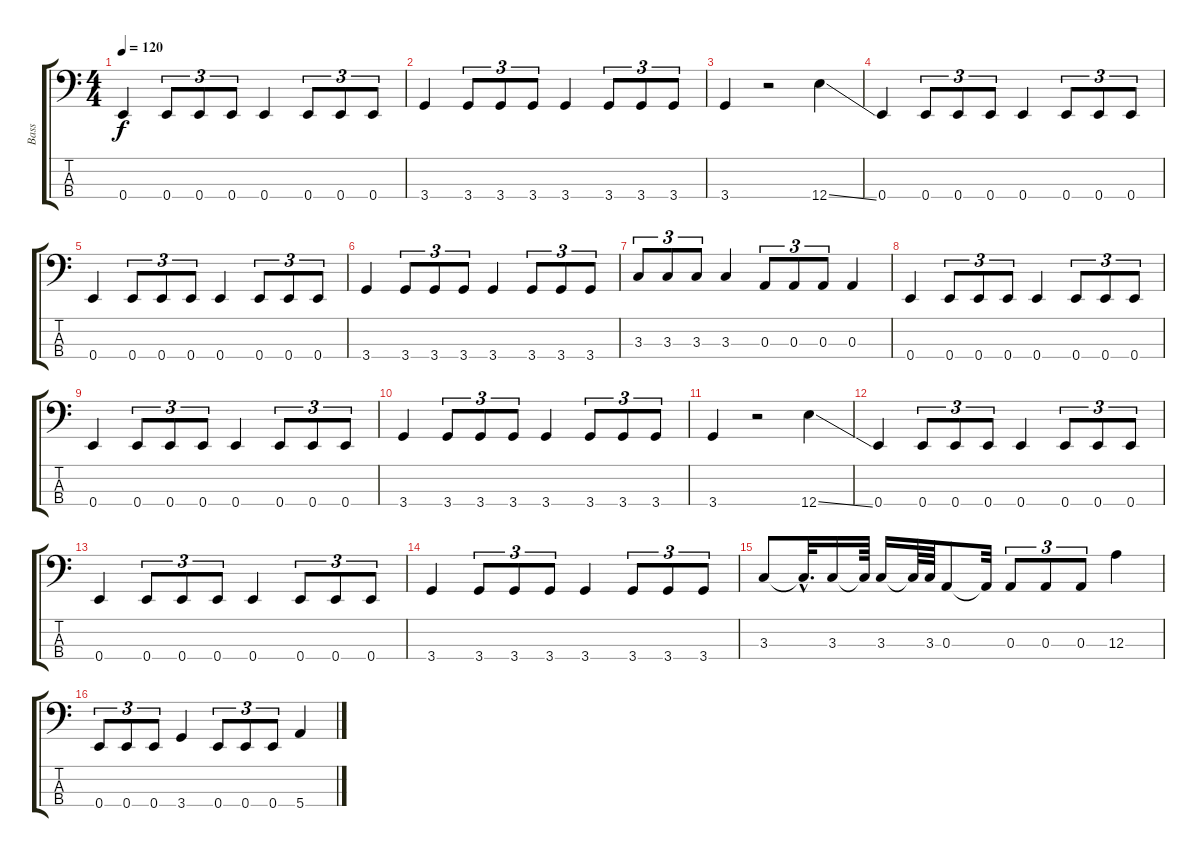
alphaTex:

\track ("Bass" "Bass") {instrument electricbassfinger}
\staff {score tabs}
\tuning (G2 D2 A1 E1) {hide}
\ts (4 4)
\tempo 120
\clef f4
\ks c
0.4.4{dy f} 0.4.8{tu (3 2)} 0.4.8{tu (3 2)} 0.4.8{tu (3 2)} 0.4.4 0.4.8{tu (3 2)} 0.4.8{tu (3 2)} 0.4.8{tu (3 2)} |
3.4.4 3.4.8{tu (3 2)} 3.4.8{tu (3 2)} 3.4.8{tu (3 2)} 3.4.4 3.4.8{tu (3 2)} 3.4.8{tu (3 2)} 3.4.8{tu (3 2)} |
3.4.4 r.2 12.4{ss}.4 |
0.4.4 0.4.8{tu (3 2)} 0.4.8{tu (3 2)} 0.4.8{tu (3 2)} 0.4.4 0.4.8{tu (3 2)} 0.4.8{tu (3 2)} 0.4.8{tu (3 2)} |
0.4.4 0.4.8{tu (3 2)} 0.4.8{tu (3 2)} 0.4.8{tu (3 2)} 0.4.4 0.4.8{tu (3 2)} 0.4.8{tu (3 2)} 0.4.8{tu (3 2)} |
3.4.4 3.4.8{tu (3 2)} 3.4.8{tu (3 2)} 3.4.8{tu (3 2)} 3.4.4 3.4.8{tu (3 2)} 3.4.8{tu (3 2)} 3.4.8{tu (3 2)} |
3.3.8{tu (3 2)} 3.3.8{tu (3 2)} 3.3.8{tu (3 2)} 3.3.4 0.3.8{tu (3 2)} 0.3.8{tu (3 2)} 0.3.8{tu (3 2)} 0.3.4 |
0.4.4 0.4.8{tu (3 2)} 0.4.8{tu (3 2)} 0.4.8{tu (3 2)} 0.4.4 0.4.8{tu (3 2)} 0.4.8{tu (3 2)} 0.4.8{tu (3 2)} |
0.4.4 0.4.8{tu (3 2)} 0.4.8{tu (3 2)} 0.4.8{tu (3 2)} 0.4.4 0.4.8{tu (3 2)} 0.4.8{tu (3 2)} 0.4.8{tu (3 2)} |
3.4.4 3.4.8{tu (3 2)} 3.4.8{tu (3 2)} 3.4.8{tu (3 2)} 3.4.4 3.4.8{tu (3 2)} 3.4.8{tu (3 2)} 3.4.8{tu (3 2)} |
3.4.4 r.2 12.4{ss}.4 |
0.4.4 0.4.8{tu (3 2)} 0.4.8{tu (3 2)} 0.4.8{tu (3 2)} 0.4.4 0.4.8{tu (3 2)} 0.4.8{tu (3 2)} 0.4.8{tu (3 2)} |
0.4.4 0.4.8{tu (3 2)} 0.4.8{tu (3 2)} 0.4.8{tu (3 2)} 0.4.4 0.4.8{tu (3 2)} 0.4.8{tu (3 2)} 0.4.8{tu (3 2)} |
3.4.4 3.4.8{tu (3 2)} 3.4.8{tu (3 2)} 3.4.8{tu (3 2)} 3.4.4 3.4.8{tu (3 2)} 3.4.8{tu (3 2)} 3.4.8{tu (3 2)} |
3.3.8 3.3{hac t}.32{d} 3.3.16 3.3{t}.64 3.3.16 3.3{t}.64 3.3.64 0.3.8 0.3{t}.32 0.3.8{tu (3 2)} 0.3.8{tu (3 2)} 0.3.8{tu (3 2)} 12.3.4 |
0.4.8{tu (3 2)} 0.4.8{tu (3 2)} 0.4.8{tu (3 2)} 3.4.4 0.4.8{tu (3 2)} 0.4.8{tu (3 2)} 0.4.8{tu (3 2)} 5.4.4
